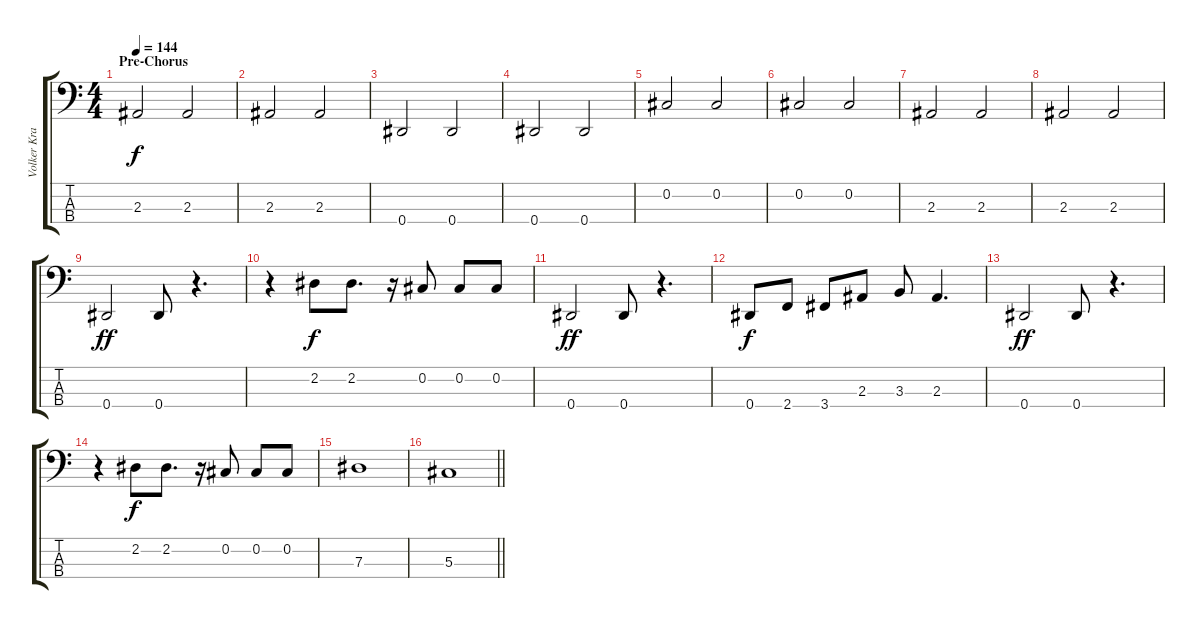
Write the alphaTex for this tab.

\track ("Volker Krawzcak" "Volker Kra") {instrument electricbassfinger}
\staff {score tabs}
\tuning (Gb2 Db2 Ab1 Eb1) {hide}
\ts (4 4)
\section ("" "Pre-Chorus")
\tempo 144
\clef f4
\ks c
2.3.2{dy f} 2.3.2 |
2.3.2 2.3.2 |
0.4.2 0.4.2 |
0.4.2 0.4.2 |
0.2.2 0.2.2 |
0.2.2 0.2.2 |
2.3.2 2.3.2 |
2.3.2 2.3.2 |
0.4.2{dy ff} 0.4.8 r.4{d} |
r.4 2.2.8{dy f} 2.2.8{d} r.16 0.2.8 0.2.8 0.2.8 |
0.4.2{dy ff} 0.4.8 r.4{d} |
0.4.8{dy f} 2.4.8 3.4.8 2.3.8 3.3.8 2.3.4{d} |
0.4.2{dy ff} 0.4.8 r.4{d} |
r.4 2.2.8{dy f} 2.2.8{d} r.16 0.2.8 0.2.8 0.2.8 |
7.3.1 |
\barLineRight lightlight
5.3.1
